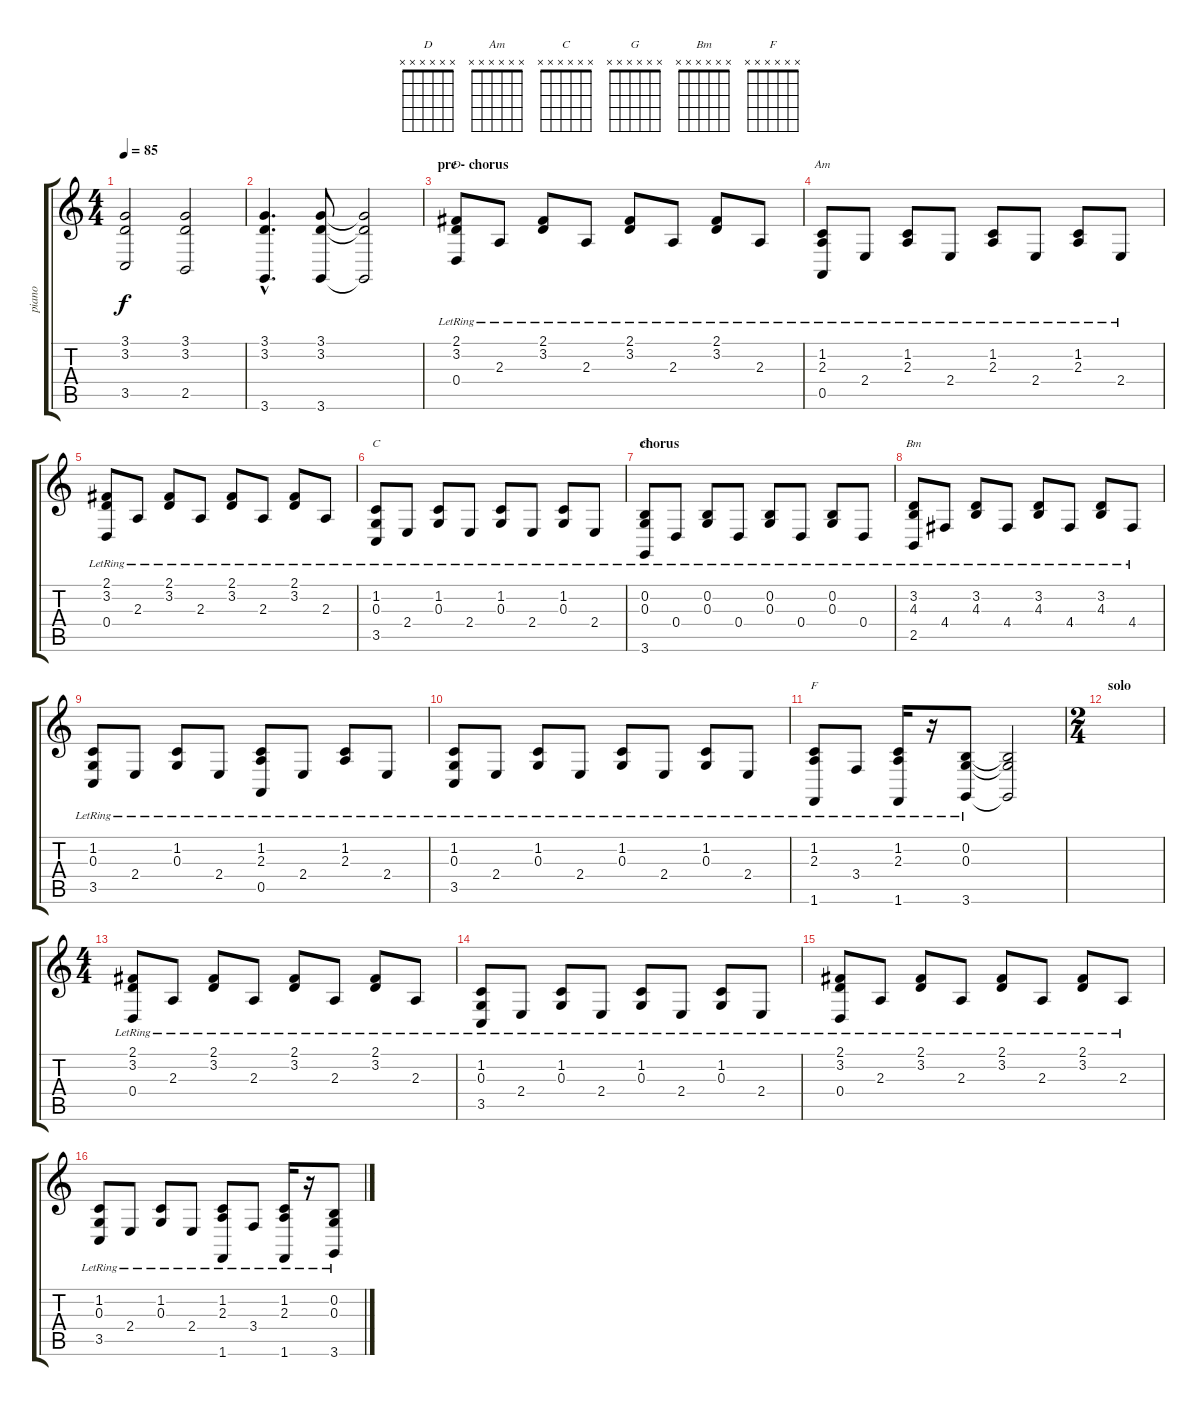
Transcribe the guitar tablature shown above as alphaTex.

\track ("piano" "piano") {instrument acousticgrandpiano}
\staff {score tabs}
\tuning (E4 B3 G3 D3 A2 E2) {hide}
\chord ("D" x x x x x x) {firstfret 0}
\chord ("Am" x x x x x x) {firstfret 0}
\chord ("C" x x x x x x) {firstfret 0}
\chord ("G" x x x x x x) {firstfret 0}
\chord ("Bm" x x x x x x) {firstfret 0}
\chord ("F" x x x x x x) {firstfret 0}
\ts (4 4)
\tempo 85
\clef g2
\ks c
(3.1 3.2 3.5).2{dy f} (3.1 3.2 2.5).2 |
(3.1{hac} 3.2{hac} 3.6{hac}).4{d} (3.1 3.2 3.6).8 (3.1{t} 3.2{t} 3.6{t}).2 |
\section ("" "pre - chorus")
(2.1{lr} 3.2{lr} 0.4{lr}).8{ch "D"} 2.3{lr}.8 (2.1{lr} 3.2{lr}).8 2.3{lr}.8 (2.1{lr} 3.2{lr}).8 2.3{lr}.8 (2.1{lr} 3.2{lr}).8 2.3{lr}.8 |
(1.2{lr} 2.3{lr} 0.5{lr}).8{ch "Am"} 2.4{lr}.8 (1.2{lr} 2.3{lr}).8 2.4{lr}.8 (1.2{lr} 2.3{lr}).8 2.4{lr}.8 (1.2{lr} 2.3{lr}).8 2.4{lr}.8 |
(2.1{lr} 3.2{lr} 0.4{lr}).8 2.3{lr}.8 (2.1{lr} 3.2{lr}).8 2.3{lr}.8 (2.1{lr} 3.2{lr}).8 2.3{lr}.8 (2.1{lr} 3.2{lr}).8 2.3{lr}.8 |
(1.2{lr} 0.3{lr} 3.5{lr}).8{ch "C"} 2.4{lr}.8 (1.2{lr} 0.3{lr}).8 2.4{lr}.8 (1.2{lr} 0.3{lr}).8 2.4{lr}.8 (1.2{lr} 0.3{lr}).8 2.4{lr}.8 |
\section ("" "chorus")
(0.2{lr} 0.3{lr} 3.6{lr}).8{ch "G"} 0.4{lr}.8 (0.2{lr} 0.3{lr}).8 0.4{lr}.8 (0.2{lr} 0.3{lr}).8 0.4{lr}.8 (0.2{lr} 0.3{lr}).8 0.4{lr}.8 |
(3.2{lr} 4.3{lr} 2.5{lr}).8{ch "Bm"} 4.4{lr}.8 (3.2{lr} 4.3{lr}).8 4.4{lr}.8 (3.2{lr} 4.3{lr}).8 4.4{lr}.8 (3.2{lr} 4.3{lr}).8 4.4{lr}.8 |
(1.2{lr} 0.3{lr} 3.5{lr}).8 2.4{lr}.8 (1.2{lr} 0.3{lr}).8 2.4{lr}.8 (1.2{lr} 2.3{lr} 0.5{lr}).8 2.4{lr}.8 (1.2{lr} 2.3{lr}).8 2.4{lr}.8 |
(1.2{lr} 0.3{lr} 3.5{lr}).8 2.4{lr}.8 (1.2{lr} 0.3{lr}).8 2.4{lr}.8 (1.2{lr} 0.3{lr}).8 2.4{lr}.8 (1.2{lr} 0.3{lr}).8 2.4{lr}.8 |
(1.2{lr} 2.3{lr} 1.6{lr}).8{ch "F"} 3.4{lr}.8 (1.2{lr} 2.3{lr} 1.6{lr}).16 r.16 (0.2{lr} 0.3{lr} 3.6{lr}).8 (0.2{t} 0.3{t} 3.6{t}).2 |
\ts (2 4)
\section ("" "solo")
|
\ts (4 4)
(2.1{lr} 3.2{lr} 0.4{lr}).8 2.3{lr}.8 (2.1{lr} 3.2{lr}).8 2.3{lr}.8 (2.1{lr} 3.2{lr}).8 2.3{lr}.8 (2.1{lr} 3.2{lr}).8 2.3{lr}.8 |
(1.2{lr} 0.3{lr} 3.5{lr}).8 2.4{lr}.8 (1.2{lr} 0.3{lr}).8 2.4{lr}.8 (1.2{lr} 0.3{lr}).8 2.4{lr}.8 (1.2{lr} 0.3{lr}).8 2.4{lr}.8 |
(2.1{lr} 3.2{lr} 0.4{lr}).8 2.3{lr}.8 (2.1{lr} 3.2{lr}).8 2.3{lr}.8 (2.1{lr} 3.2{lr}).8 2.3{lr}.8 (2.1{lr} 3.2{lr}).8 2.3{lr}.8 |
(1.2{lr} 0.3{lr} 3.5{lr}).8 2.4{lr}.8 (1.2{lr} 0.3{lr}).8 2.4{lr}.8 (1.2{lr} 2.3{lr} 1.6{lr}).8 3.4{lr}.8 (1.2{lr} 2.3{lr} 1.6{lr}).16 r.16 (0.2{lr} 0.3{lr} 3.6{lr}).8
